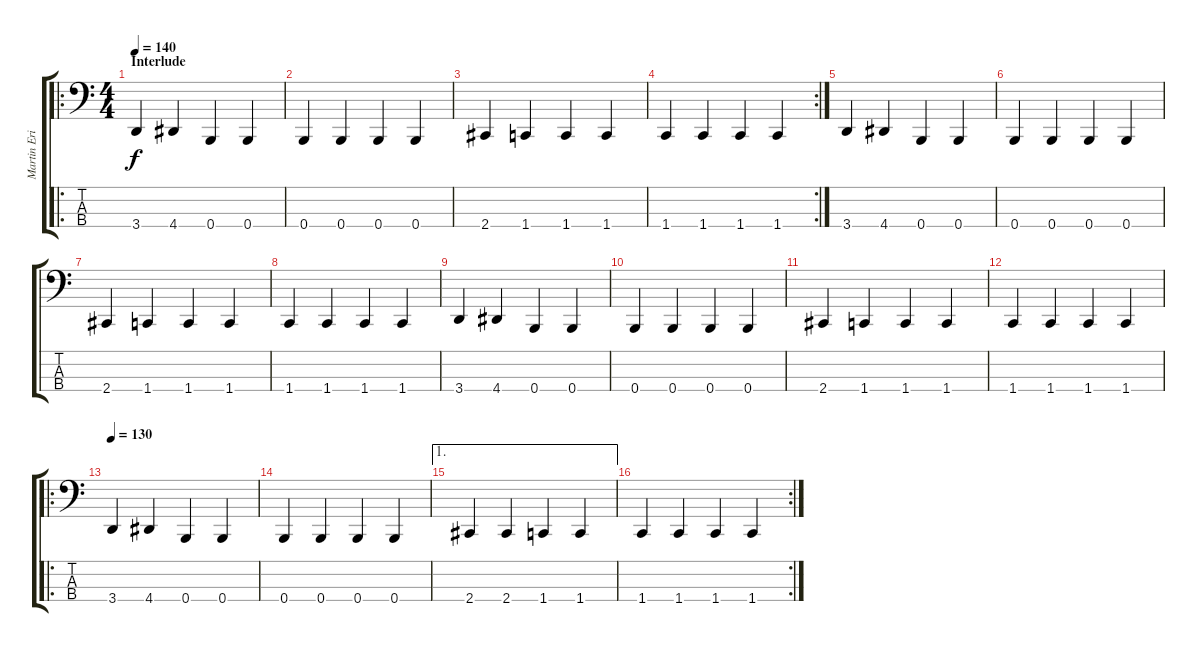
\track ("Martin Eric Ain" "Martin Eri") {instrument electricbasspick}
\staff {score tabs}
\tuning (D2 A1 E1 B0) {hide}
\ro
\ts (4 4)
\section ("" "Interlude")
\tempo 140
\clef f4
\ks c
3.4.4{dy f} 4.4.4 0.4.4 0.4.4 |
0.4.4 0.4.4 0.4.4 0.4.4 |
2.4.4 1.4.4 1.4.4 1.4.4 |
\rc 2
1.4.4 1.4.4 1.4.4 1.4.4 |
3.4.4 4.4.4 0.4.4 0.4.4 |
0.4.4 0.4.4 0.4.4 0.4.4 |
2.4.4 1.4.4 1.4.4 1.4.4 |
1.4.4 1.4.4 1.4.4 1.4.4 |
3.4.4 4.4.4 0.4.4 0.4.4 |
0.4.4 0.4.4 0.4.4 0.4.4 |
2.4.4 1.4.4 1.4.4 1.4.4 |
1.4.4 1.4.4 1.4.4 1.4.4 |
\ro
\tempo 130
3.4.4 4.4.4 0.4.4 0.4.4 |
0.4.4 0.4.4 0.4.4 0.4.4 |
\ae 1
2.4.4 2.4.4 1.4.4 1.4.4 |
\rc 2
1.4.4 1.4.4 1.4.4 1.4.4
